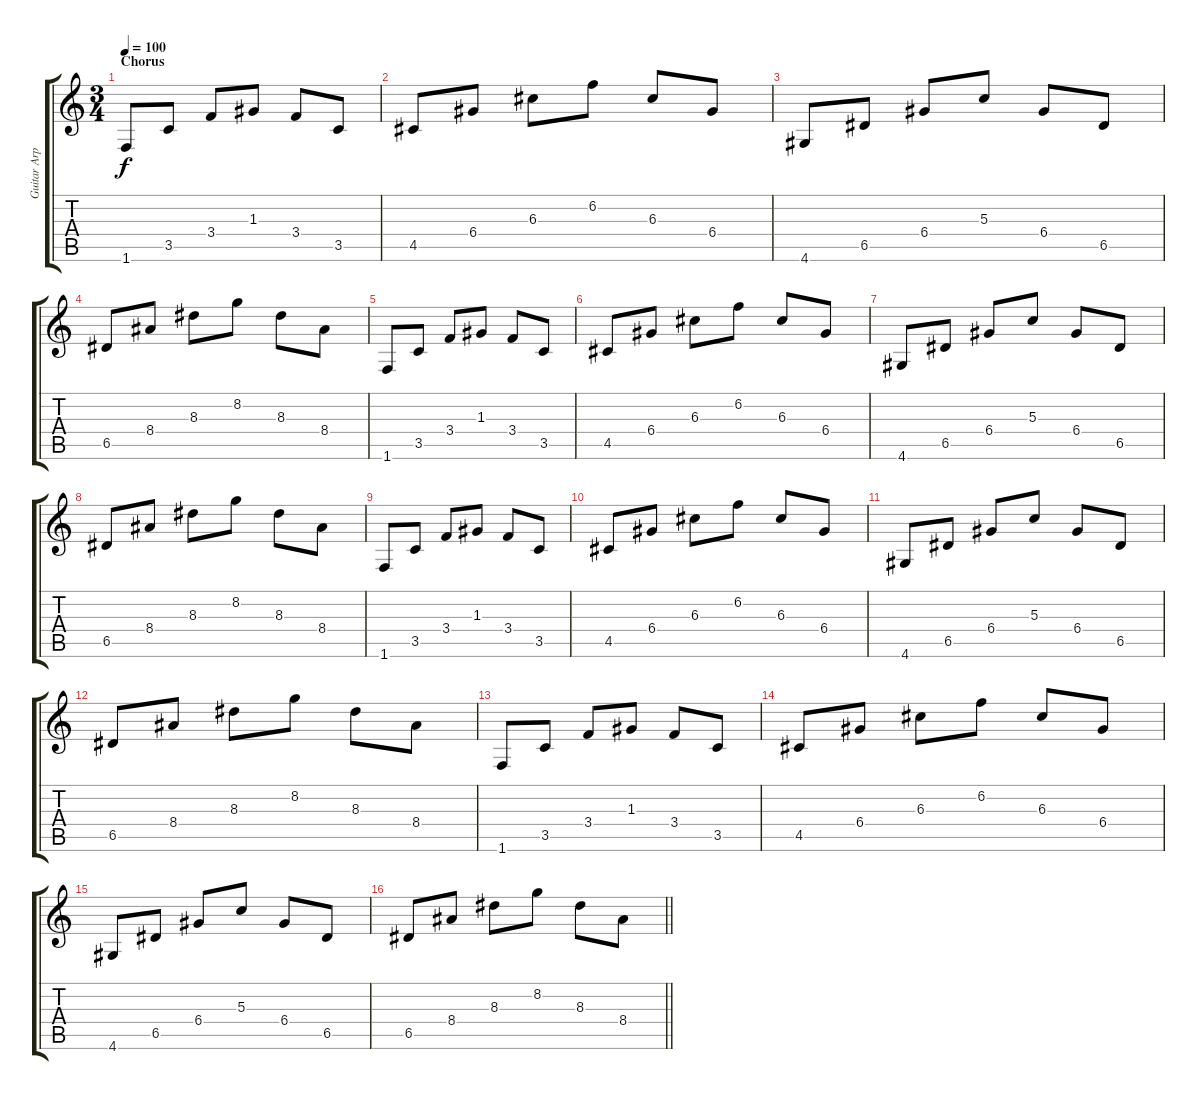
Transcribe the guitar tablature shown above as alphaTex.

\track ("Guitar Arpeggios" "Guitar Arp") {instrument acousticguitarsteel}
\staff {score tabs}
\tuning (E4 B3 G3 D3 A2 E2) {hide}
\ts (3 4)
\section ("" "Chorus")
\tempo 100
\clef g2
\ks c
1.6.8{dy f} 3.5.8 3.4.8 1.3.8 3.4.8 3.5.8 |
4.5.8 6.4.8 6.3.8 6.2.8 6.3.8 6.4.8 |
4.6.8 6.5.8 6.4.8 5.3.8 6.4.8 6.5.8 |
6.5.8 8.4.8 8.3.8 8.2.8 8.3.8 8.4.8 |
1.6.8 3.5.8 3.4.8 1.3.8 3.4.8 3.5.8 |
4.5.8 6.4.8 6.3.8 6.2.8 6.3.8 6.4.8 |
4.6.8 6.5.8 6.4.8 5.3.8 6.4.8 6.5.8 |
6.5.8 8.4.8 8.3.8 8.2.8 8.3.8 8.4.8 |
1.6.8 3.5.8 3.4.8 1.3.8 3.4.8 3.5.8 |
4.5.8 6.4.8 6.3.8 6.2.8 6.3.8 6.4.8 |
4.6.8 6.5.8 6.4.8 5.3.8 6.4.8 6.5.8 |
6.5.8 8.4.8 8.3.8 8.2.8 8.3.8 8.4.8 |
1.6.8 3.5.8 3.4.8 1.3.8 3.4.8 3.5.8 |
4.5.8 6.4.8 6.3.8 6.2.8 6.3.8 6.4.8 |
4.6.8 6.5.8 6.4.8 5.3.8 6.4.8 6.5.8 |
\barLineRight lightlight
6.5.8 8.4.8 8.3.8 8.2.8 8.3.8 8.4.8
